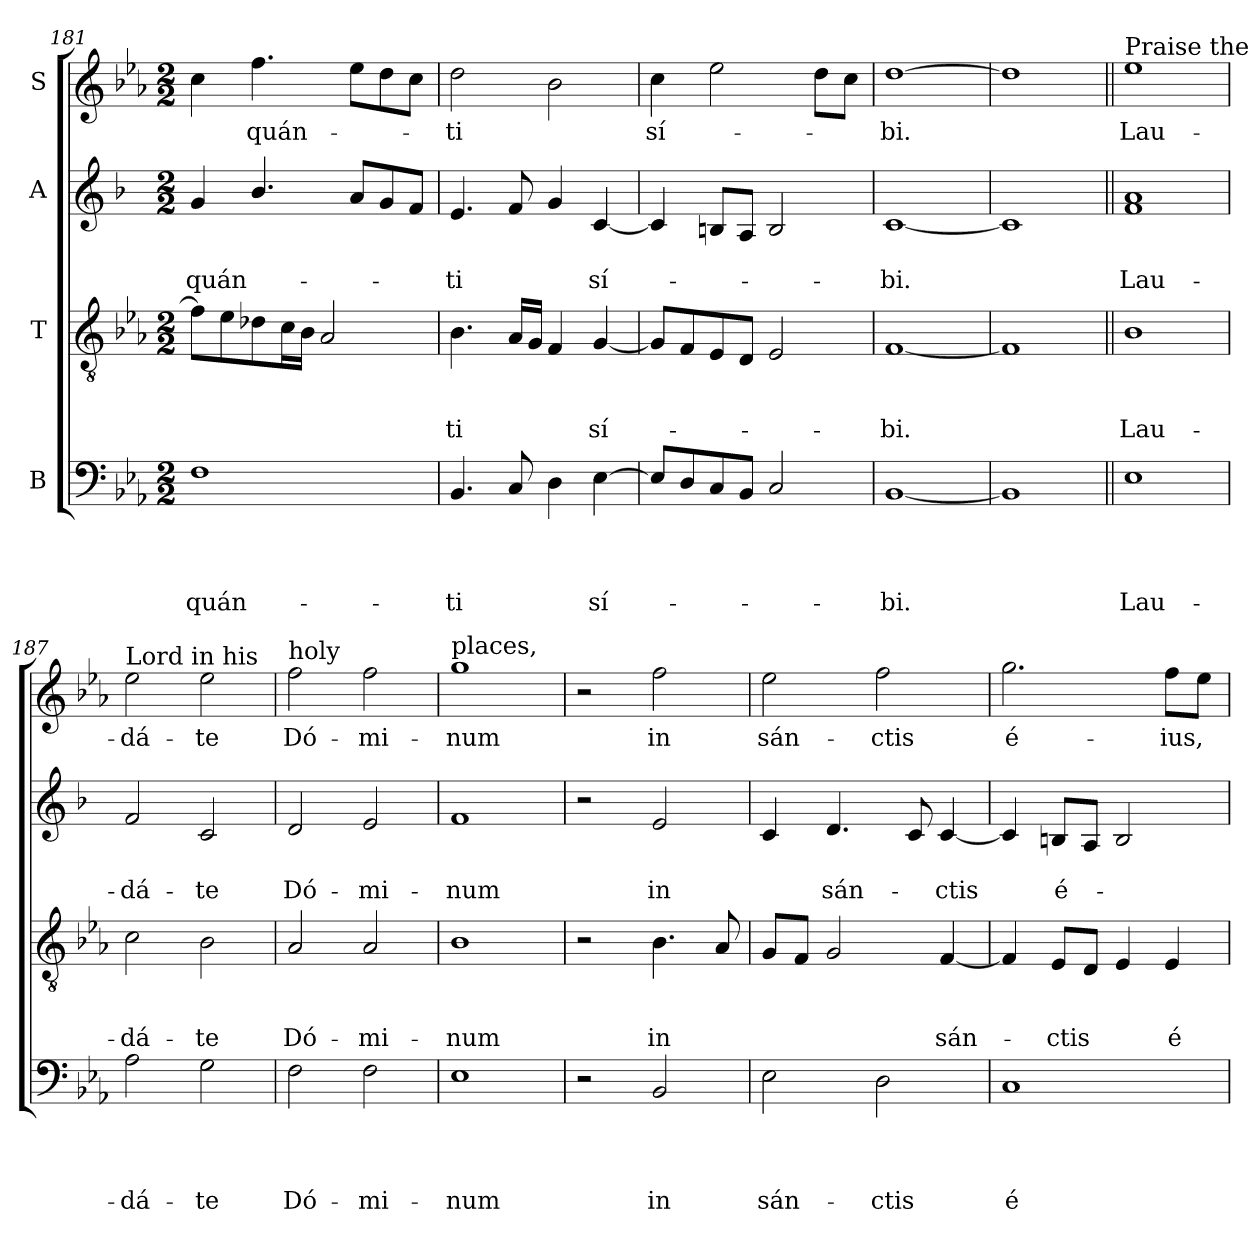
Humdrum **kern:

**kern	**text	**text	**text	**text	**kern	**text	**text	**text	**kern	**text	**text	**kern	**text
*part4	*part4	*part4	*part4	*part4	*part3	*part3	*part3	*part3	*part2	*part2	*part2	*part1	*part1
*staff4	*staff4	*staff4	*staff4	*staff4	*staff3	*staff3	*staff3	*staff3	*staff2	*staff2	*staff2	*staff1	*staff1
*I"B	*	*	*	*	*I"T	*	*	*	*I"A	*	*	*I"S	*
*clefF4	*	*	*	*	*clefGv2	*	*	*	*clefG2	*	*	*clefG2	*
*	*	*	*	*	*	*	*	*	*ITrd1c2	*	*	*	*
*k[b-e-a-]	*	*	*	*	*k[b-e-a-]	*	*	*	*k[b-e-a-]	*	*	*k[b-e-a-]	*
*E-:	*	*	*	*	*E-:	*	*	*	*E-:	*	*	*E-:	*
*M2/2	*	*	*	*	*M2/2	*	*	*	*M2/2	*	*	*M2/2	*
=181	=181	=181	=181	=181	=181	=181	=181	=181	=181	=181	=181	=181	=181
!	!	!	!	!LO:LY:b	!	!	!	!	!	!	!LO:LY:b	!	!
1F	.	.	.	-quán-	8f\L]	.	.	.	4f/	.	-quán-	4cc\	.
.	.	.	.	.	8e-\	.	.	.	.	.	.	.	.
!	!	!	!	!	!	!	!	!	!	!	!	!	!LO:LY:b
.	.	.	.	.	8d-\	.	.	.	4.a-/	.	.	4.ff\	-quán-
.	.	.	.	.	16c\L	.	.	.	.	.	.	.	.
.	.	.	.	.	16B-\JJ	.	.	.	.	.	.	.	.
.	.	.	.	.	2A-/	.	.	.	.	.	.	.	.
.	.	.	.	.	.	.	.	.	8g/L	.	.	8ee-\L	.
.	.	.	.	.	.	.	.	.	8f/	.	.	8dd\	.
.	.	.	.	.	.	.	.	.	8e-/J	.	.	8cc\J	.
=182	=182	=182	=182	=182	=182	=182	=182	=182	=182	=182	=182	=182	=182
!	!	!	!	!LO:LY:b	!	!	!	!LO:LY:b	!	!	!LO:LY:b	!	!LO:LY:b
4.BB-/	.	.	.	-ti	4.B-\	.	.	-ti	4.d/	.	-ti	2dd\	-ti
8C/	.	.	.	.	16A-/LL	.	.	.	8e-/	.	.	.	.
.	.	.	.	.	16G/JJ	.	.	.	.	.	.	.	.
4D\	.	.	.	.	4F/	.	.	.	4f/	.	.	2b-\	.
!	!	!	!	!LO:LY:b	!	!	!	!LO:LY:b	!	!	!LO:LY:b	!	!
[4E-\	.	.	.	sí-	[4G/	.	.	sí-	[4B-/	.	sí-	.	.
=183	=183	=183	=183	=183	=183	=183	=183	=183	=183	=183	=183	=183	=183
!	!	!	!	!	!	!	!	!	!	!	!	!	!LO:LY:b
8E-/L]	.	.	.	.	8G/L]	.	.	.	4B-/]	.	.	4cc\	sí-
8D/	.	.	.	.	8F/	.	.	.	.	.	.	.	.
8C/	.	.	.	.	8E-/	.	.	.	8A/L	.	.	2ee-\	.
8BB-/J	.	.	.	.	8D/J	.	.	.	8G/J	.	.	.	.
2C/	.	.	.	.	2E-/	.	.	.	2A/	.	.	.	.
.	.	.	.	.	.	.	.	.	.	.	.	8dd\L	.
.	.	.	.	.	.	.	.	.	.	.	.	8cc\J	.
!!LO:LB:g=z
=184	=184	=184	=184	=184	=184	=184	=184	=184	=184	=184	=184	=184	=184
!	!	!	!	!LO:LY:b	!	!	!	!LO:LY:b	!	!	!LO:LY:b	!	!LO:LY:b
[1BB-	.	.	.	-bi.	[1F	.	.	-bi.	[1B-	.	-bi.	[1dd	-bi.
=185	=185	=185	=185	=185	=185	=185	=185	=185	=185	=185	=185	=185	=185
1BB-]	.	.	.	.	1F]	.	.	.	1B-]	.	.	1dd]	.
=186||	=186||	=186||	=186||	=186||	=186||	=186||	=186||	=186||	=186||	=186||	=186||	=186||	=186||
!	!	!	!	!	!	!	!	!	!	!	!	!LO:TX:a:t=Praise the	!
!	!	!	!	!LO:LY:b	!	!	!	!LO:LY:b	!	!	!LO:LY:b	!	!LO:LY:b
1E-	.	.	.	Lau-	1B-	.	.	Lau-	1e- 1g	.	Lau-	1ee-	Lau-
=187	=187	=187	=187	=187	=187	=187	=187	=187	=187	=187	=187	=187	=187
!	!	!	!	!	!	!	!	!	!	!	!	!LO:TX:a:t=Lord in his	!
!	!	!	!	!LO:LY:b	!	!	!	!LO:LY:b	!	!	!LO:LY:b	!	!LO:LY:b
2A-\	.	.	.	-dá-	2c\	.	.	-dá-	2e-/	.	-dá-	2ee-\	-dá-
!	!	!	!	!LO:LY:b	!	!	!	!LO:LY:b	!	!	!LO:LY:b	!	!LO:LY:b
2G\	.	.	.	-te	2B-\	.	.	-te	2B-/	.	-te	2ee-\	-te
=188	=188	=188	=188	=188	=188	=188	=188	=188	=188	=188	=188	=188	=188
!	!	!	!	!	!	!	!	!	!	!	!	!LO:TX:a:t=holy	!
!	!	!	!	!LO:LY:b	!	!	!	!LO:LY:b	!	!	!LO:LY:b	!	!LO:LY:b
2F\	.	.	.	Dó-	2A-/	.	.	Dó-	2c/	.	Dó-	2ff\	Dó-
!	!	!	!	!LO:LY:b	!	!	!	!LO:LY:b	!	!	!LO:LY:b	!	!LO:LY:b
2F\	.	.	.	-mi-	2A-/	.	.	-mi-	2d/	.	-mi-	2ff\	-mi-
=189	=189	=189	=189	=189	=189	=189	=189	=189	=189	=189	=189	=189	=189
!	!	!	!	!	!	!	!	!	!	!	!	!LO:TX:a:t=places,	!
!	!	!	!	!LO:LY:b	!	!	!	!LO:LY:b	!	!	!LO:LY:b	!	!LO:LY:b
1E-	.	.	.	-num	1B-	.	.	-num	1e-	.	-num	1gg	-num
=190	=190	=190	=190	=190	=190	=190	=190	=190	=190	=190	=190	=190	=190
2r	.	.	.	.	2r	.	.	.	2r	.	.	2r	.
!	!	!	!	!LO:LY:b	!	!	!	!LO:LY:b	!	!	!LO:LY:b	!	!LO:LY:b
2BB-/	.	.	.	in	4.B-\	.	.	in	2d/	.	in	2ff\	in
.	.	.	.	.	8A-/	.	.	.	.	.	.	.	.
!!LO:PB:g=z
=191	=191	=191	=191	=191	=191	=191	=191	=191	=191	=191	=191	=191	=191
!	!	!	!	!LO:LY:b	!	!	!	!	!	!	!	!	!LO:LY:b
2E-\	.	.	.	sán-	8G/L	.	.	.	4B-/	.	.	2ee-\	sán-
.	.	.	.	.	8F/J	.	.	.	.	.	.	.	.
!	!	!	!	!	!	!	!	!	!	!	!LO:LY:b	!	!
.	.	.	.	.	2G/	.	.	.	4.c/	.	sán-	.	.
!	!	!	!	!LO:LY:b	!	!	!	!	!	!	!	!	!LO:LY:b
2D\	.	.	.	-ctis	.	.	.	.	.	.	.	2ff\	-ctis
.	.	.	.	.	.	.	.	.	8B-/	.	.	.	.
!	!	!	!	!	!	!	!	!LO:LY:b	!	!	!LO:LY:b	!	!
.	.	.	.	.	[4F/	.	.	sán-	[4B-/	.	-ctis	.	.
=192	=192	=192	=192	=192	=192	=192	=192	=192	=192	=192	=192	=192	=192
!	!	!	!	!LO:LY:b	!	!	!	!	!	!	!	!	!LO:LY:b
1C	.	.	.	é-	4F/]	.	.	.	4B-/]	.	.	2.gg\	é-
!	!	!	!	!	!	!	!	!LO:LY:b	!	!	!LO:LY:b	!	!
.	.	.	.	.	8E-/L	.	.	-ctis	8A/L	.	é-	.	.
.	.	.	.	.	8D/J	.	.	.	8G/J	.	.	.	.
.	.	.	.	.	4E-/	.	.	.	2A/	.	.	.	.
!	!	!	!	!	!	!	!	!LO:LY:b	!	!	!	!	!LO:LY:b
.	.	.	.	.	4E-/	.	.	é-	.	.	.	8ff\L	-ius,
.	.	.	.	.	.	.	.	.	.	.	.	8ee-\J	.
=	=	=	=	=	=	=	=	=	=	=	=	=	=
*-	*-	*-	*-	*-	*-	*-	*-	*-	*-	*-	*-	*-	*-
